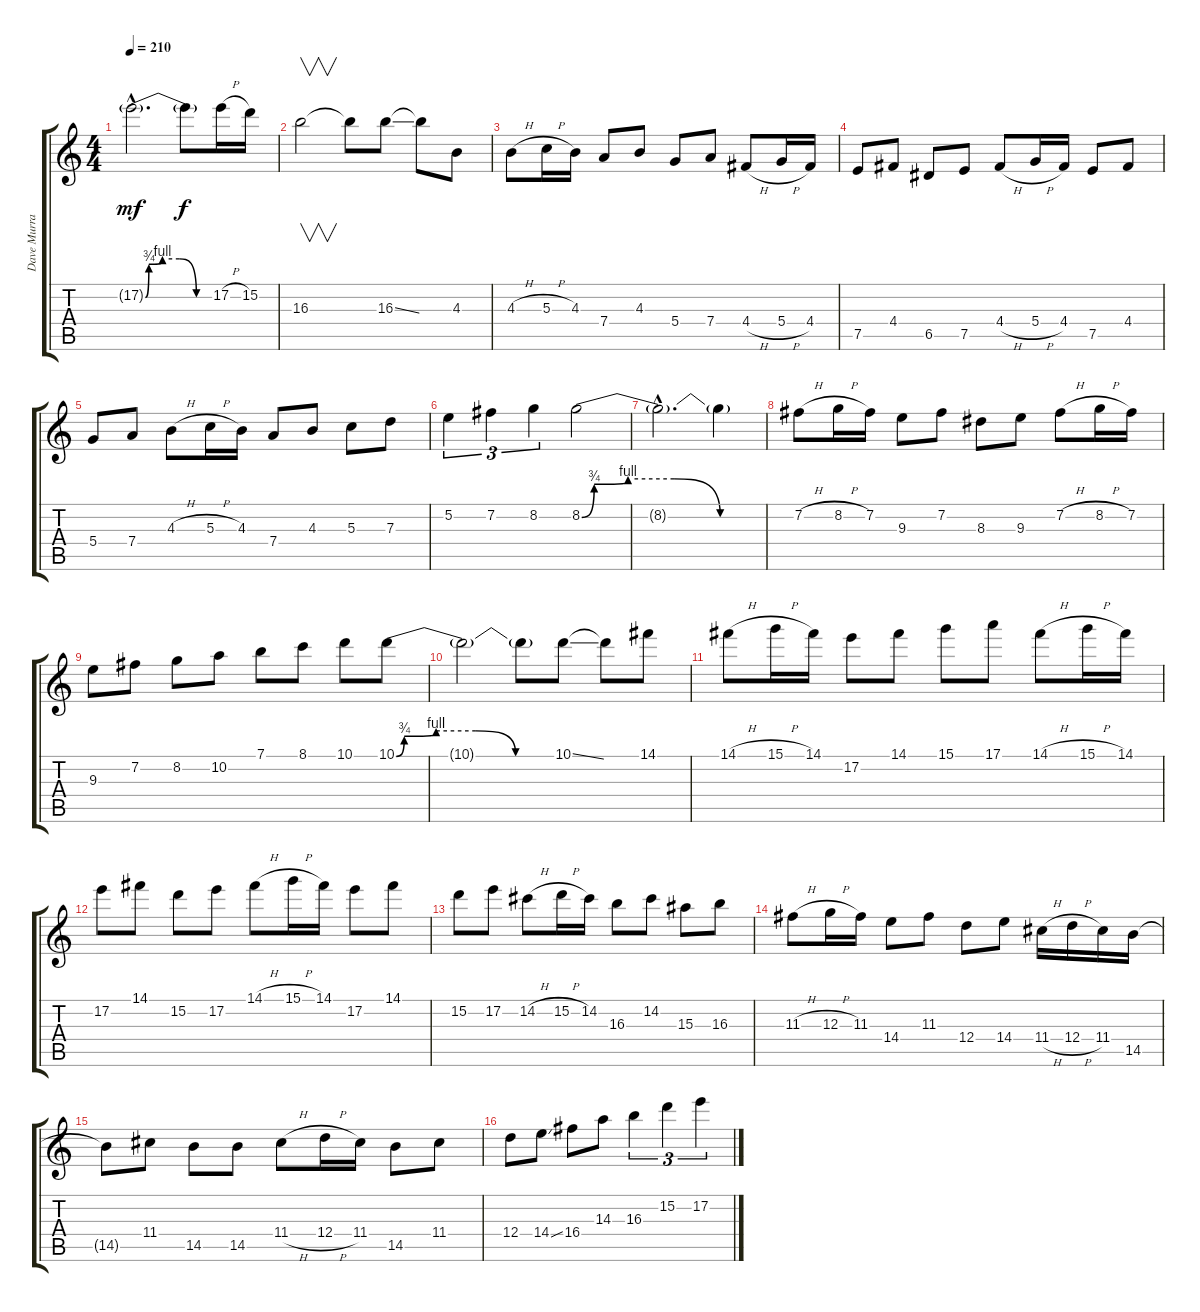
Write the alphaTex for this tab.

\track ("Dave Murray" "Dave Murra") {instrument distortionguitar}
\staff {score tabs}
\tuning (E4 B3 G3 D3 A2 E2) {hide}
\ts (4 4)
\tempo 210
\clef g2
\ks c
17.2{be (custom 0 0 3 3 15 4 30 4 45 0 60 0) g hac}.2{d dy mf} 17.2{t}.8{dy f} 17.2{h}.16 15.2.16 |
16.3.2{v} 16.3{t}.8 16.3{ss}.8 16.3{t}.8 4.3.8 |
4.3{h}.8 5.3{h}.16 4.3.16 7.4.8 4.3.8 5.4.8 7.4.8 4.4{h}.8 5.4{h}.16 4.4.16 |
7.5.8 4.4.8 6.5.8 7.5.8 4.4{h}.8 5.4{h}.16 4.4.16 7.5.8 4.4.8 |
5.4.8 7.4.8 4.3{h}.8 5.3{h}.16 4.3.16 7.4.8 4.3.8 5.3.8 7.3.8 |
5.2.4{tu (3 2)} 7.2.4{tu (3 2)} 8.2.4{tu (3 2)} 8.2{be (custom 0 0 4 3 15 4 30 4 45 0 60 0)}.2 |
8.2{hac t}.2{d} 8.2{t}.4 |
7.2{h}.8 8.2{h}.16 7.2.16 9.3.8 7.2.8 8.3.8 9.3.8 7.2{h}.8 8.2{h}.16 7.2.16 |
9.3.8 7.2.8 8.2.8 10.2.8 7.1.8 8.1.8 10.1.8 10.1{be (custom 0 0 3 3 15 4 30 4 45 0 60 0)}.8 |
10.1{t}.2 10.1{t}.8 10.1{ss}.8 10.1{t}.8 14.1.8 |
14.1{h}.8 15.1{h}.16 14.1.16 17.2.8 14.1.8 15.1.8 17.1.8 14.1{h}.8 15.1{h}.16 14.1.16 |
17.2.8 14.1.8 15.2.8 17.2.8 14.1{h}.8 15.1{h}.16 14.1.16 17.2.8 14.1.8 |
15.2.8 17.2.8 14.2{h}.8 15.2{h}.16 14.2.16 16.3.8 14.2.8 15.3.8 16.3.8 |
11.3{h}.8 12.3{h}.16 11.3.16 14.4.8 11.3.8 12.4.8 14.4.8 11.4{h}.16 12.4{h}.16 11.4.16 14.5.16 |
14.5{t}.8 11.4.8 14.5.8 14.5.8 11.4{h}.8 12.4{h}.16 11.4.16 14.5.8 11.4.8 |
12.4.8 14.4{ss}.8 16.4.8 14.3.8 16.3.4{tu (3 2)} 15.2.4{tu (3 2)} 17.2.4{tu (3 2)}
